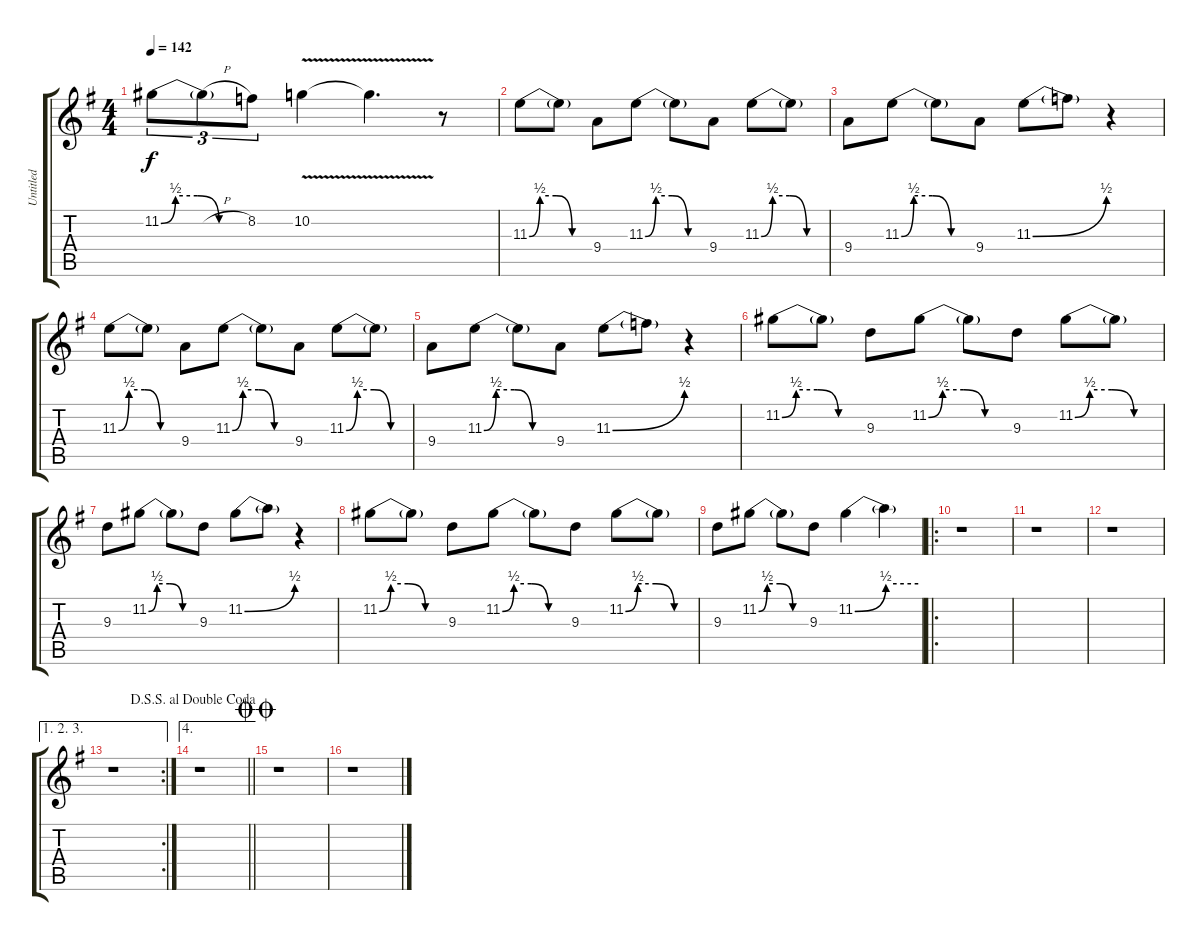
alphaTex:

\track ("Untitled" "Untitled") {instrument distortionguitar}
\staff {score tabs}
\tuning (D4 A3 F3 C3 G2 D2) {hide}
\ts (4 4)
\tempo 142
\clef g2
\ks g
11.2{be (custom 0 0 10 2 25 2 40 0 60 0) t}.8{tu (3 2) dy f} 11.2{h t}.8{tu (3 2)} 8.2.8{tu (3 2)} 10.2{v}.4 10.2{v t}.4{d} r.8 |
11.3{be (custom 0 0 10 2 25 2 40 0 60 0)}.8 11.3{t}.8 9.4.8 11.3{be (custom 0 0 10 2 25 2 40 0 60 0)}.8 11.3{t}.8 9.4.8 11.3{be (custom 0 0 10 2 25 2 40 0 60 0)}.8 11.3{t}.8 |
9.4.8 11.3{be (custom 0 0 10 2 25 2 40 0 60 0)}.8 11.3{t}.8 9.4.8 11.3{be (bend 0 0 60 2)}.8 11.3{t}.8 r.4 |
11.3{be (custom 0 0 10 2 25 2 40 0 60 0)}.8 11.3{t}.8 9.4.8 11.3{be (custom 0 0 10 2 25 2 40 0 60 0)}.8 11.3{t}.8 9.4.8 11.3{be (custom 0 0 10 2 25 2 40 0 60 0)}.8 11.3{t}.8 |
9.4.8 11.3{be (custom 0 0 10 2 25 2 40 0 60 0)}.8 11.3{t}.8 9.4.8 11.3{be (bend 0 0 60 2)}.8 11.3{t}.8 r.4 |
11.2{be (custom 0 0 10 2 25 2 40 0 60 0)}.8 11.2{t}.8 9.3.8 11.2{be (custom 0 0 10 2 25 2 40 0 60 0)}.8 11.2{t}.8 9.3.8 11.2{be (custom 0 0 10 2 25 2 40 0 60 0)}.8 11.2{t}.8 |
9.3.8 11.2{be (custom 0 0 10 2 25 2 40 0 60 0)}.8 11.2{t}.8 9.3.8 11.2{be (bend 0 0 60 2)}.8 11.2{t}.8 r.4 |
11.2{be (custom 0 0 10 2 25 2 40 0 60 0)}.8 11.2{t}.8 9.3.8 11.2{be (custom 0 0 10 2 25 2 40 0 60 0)}.8 11.2{t}.8 9.3.8 11.2{be (custom 0 0 10 2 25 2 40 0 60 0)}.8 11.2{t}.8 |
9.3.8 11.2{be (custom 0 0 10 2 25 2 40 0 60 0)}.8 11.2{t}.8 9.3.8 11.2{be (bend 0 0 60 2)}.4 11.2{be (hold 0 2 60 2) t}.4 |
\ro
r.1 |
r.1 |
r.1 |
\ae (1 2 3)
\rc 2
r.1 |
\ae 4
\jump dalsegnosegnoaldoublecoda
\barLineRight lightlight
r.1 |
\jump doublecoda
r.1 |
r.1
